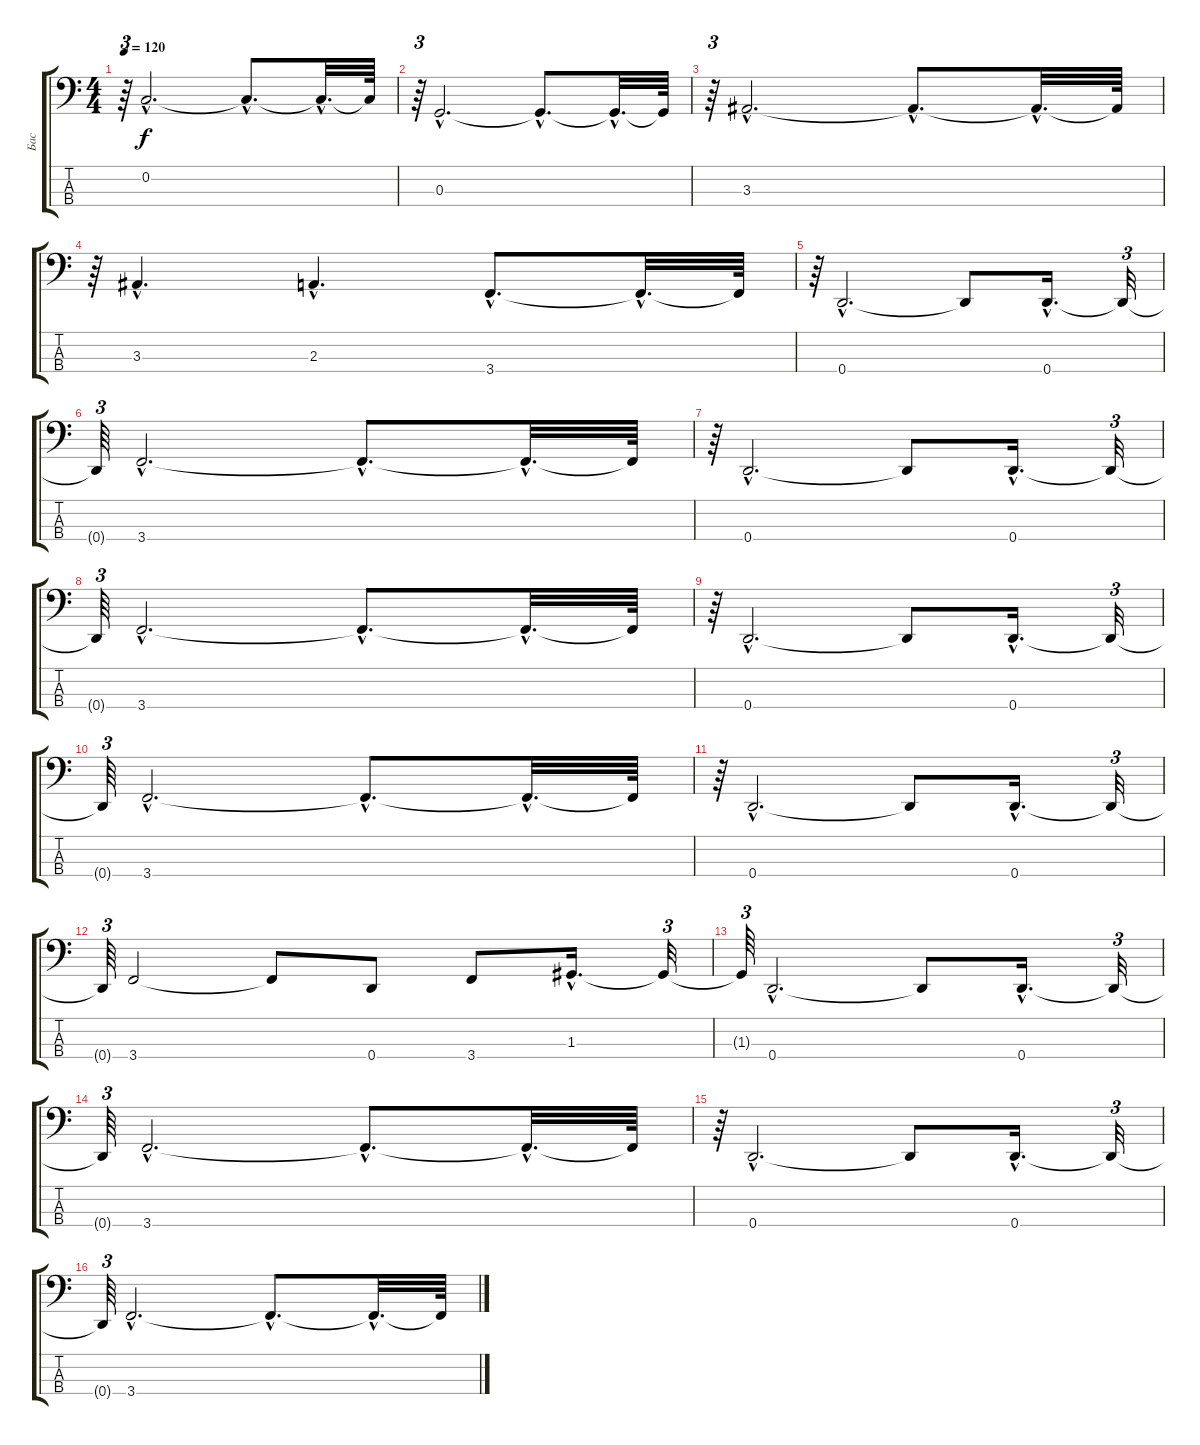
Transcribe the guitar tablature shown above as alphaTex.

\track ("Бас" "Бас") {instrument electricbassfinger}
\staff {score tabs}
\tuning (F2 C2 G1 D1) {hide}
\ts (4 4)
\tempo 120
\clef f4
\ks c
r.64{tu (3 2) dy f} 0.2{hac}.2{d} 0.2{hac t}.8{d} 0.2{hac t}.32{d} 0.2{t}.64 |
r.64{tu (3 2)} 0.3{hac}.2{d} 0.3{hac t}.8{d} 0.3{hac t}.32{d} 0.3{t}.64 |
r.64{tu (3 2)} 3.3{hac}.2{d} 3.3{hac t}.8{d} 3.3{hac t}.32{d} 3.3{t}.64 |
r.64{tu (3 2)} 3.3{hac}.4{d} 2.3{hac}.4{d} 3.4{hac}.8{d} 3.4{hac t}.32{d} 3.4{t}.64 |
r.64{tu (3 2)} 0.4{hac}.2{d} 0.4{t}.8 0.4{hac}.16{d} 0.4{t}.32{tu (3 2)} |
0.4{t}.64{tu (3 2)} 3.4{hac}.2{d} 3.4{hac t}.8{d} 3.4{hac t}.32{d} 3.4{t}.64 |
r.64{tu (3 2)} 0.4{hac}.2{d} 0.4{t}.8 0.4{hac}.16{d} 0.4{t}.32{tu (3 2)} |
0.4{t}.64{tu (3 2)} 3.4{hac}.2{d} 3.4{hac t}.8{d} 3.4{hac t}.32{d} 3.4{t}.64 |
r.64{tu (3 2)} 0.4{hac}.2{d} 0.4{t}.8 0.4{hac}.16{d} 0.4{t}.32{tu (3 2)} |
0.4{t}.64{tu (3 2)} 3.4{hac}.2{d} 3.4{hac t}.8{d} 3.4{hac t}.32{d} 3.4{t}.64 |
r.64{tu (3 2)} 0.4{hac}.2{d} 0.4{t}.8 0.4{hac}.16{d} 0.4{t}.32{tu (3 2)} |
0.4{t}.64{tu (3 2)} 3.4.2 3.4{t}.8 0.4.8 3.4.8 1.3{hac}.16{d} 1.3{t}.32{tu (3 2)} |
1.3{t}.64{tu (3 2)} 0.4{hac}.2{d} 0.4{t}.8 0.4{hac}.16{d} 0.4{t}.32{tu (3 2)} |
0.4{t}.64{tu (3 2)} 3.4{hac}.2{d} 3.4{hac t}.8{d} 3.4{hac t}.32{d} 3.4{t}.64 |
r.64{tu (3 2)} 0.4{hac}.2{d} 0.4{t}.8 0.4{hac}.16{d} 0.4{t}.32{tu (3 2)} |
0.4{t}.64{tu (3 2)} 3.4{hac}.2{d} 3.4{hac t}.8{d} 3.4{hac t}.32{d} 3.4{t}.64
